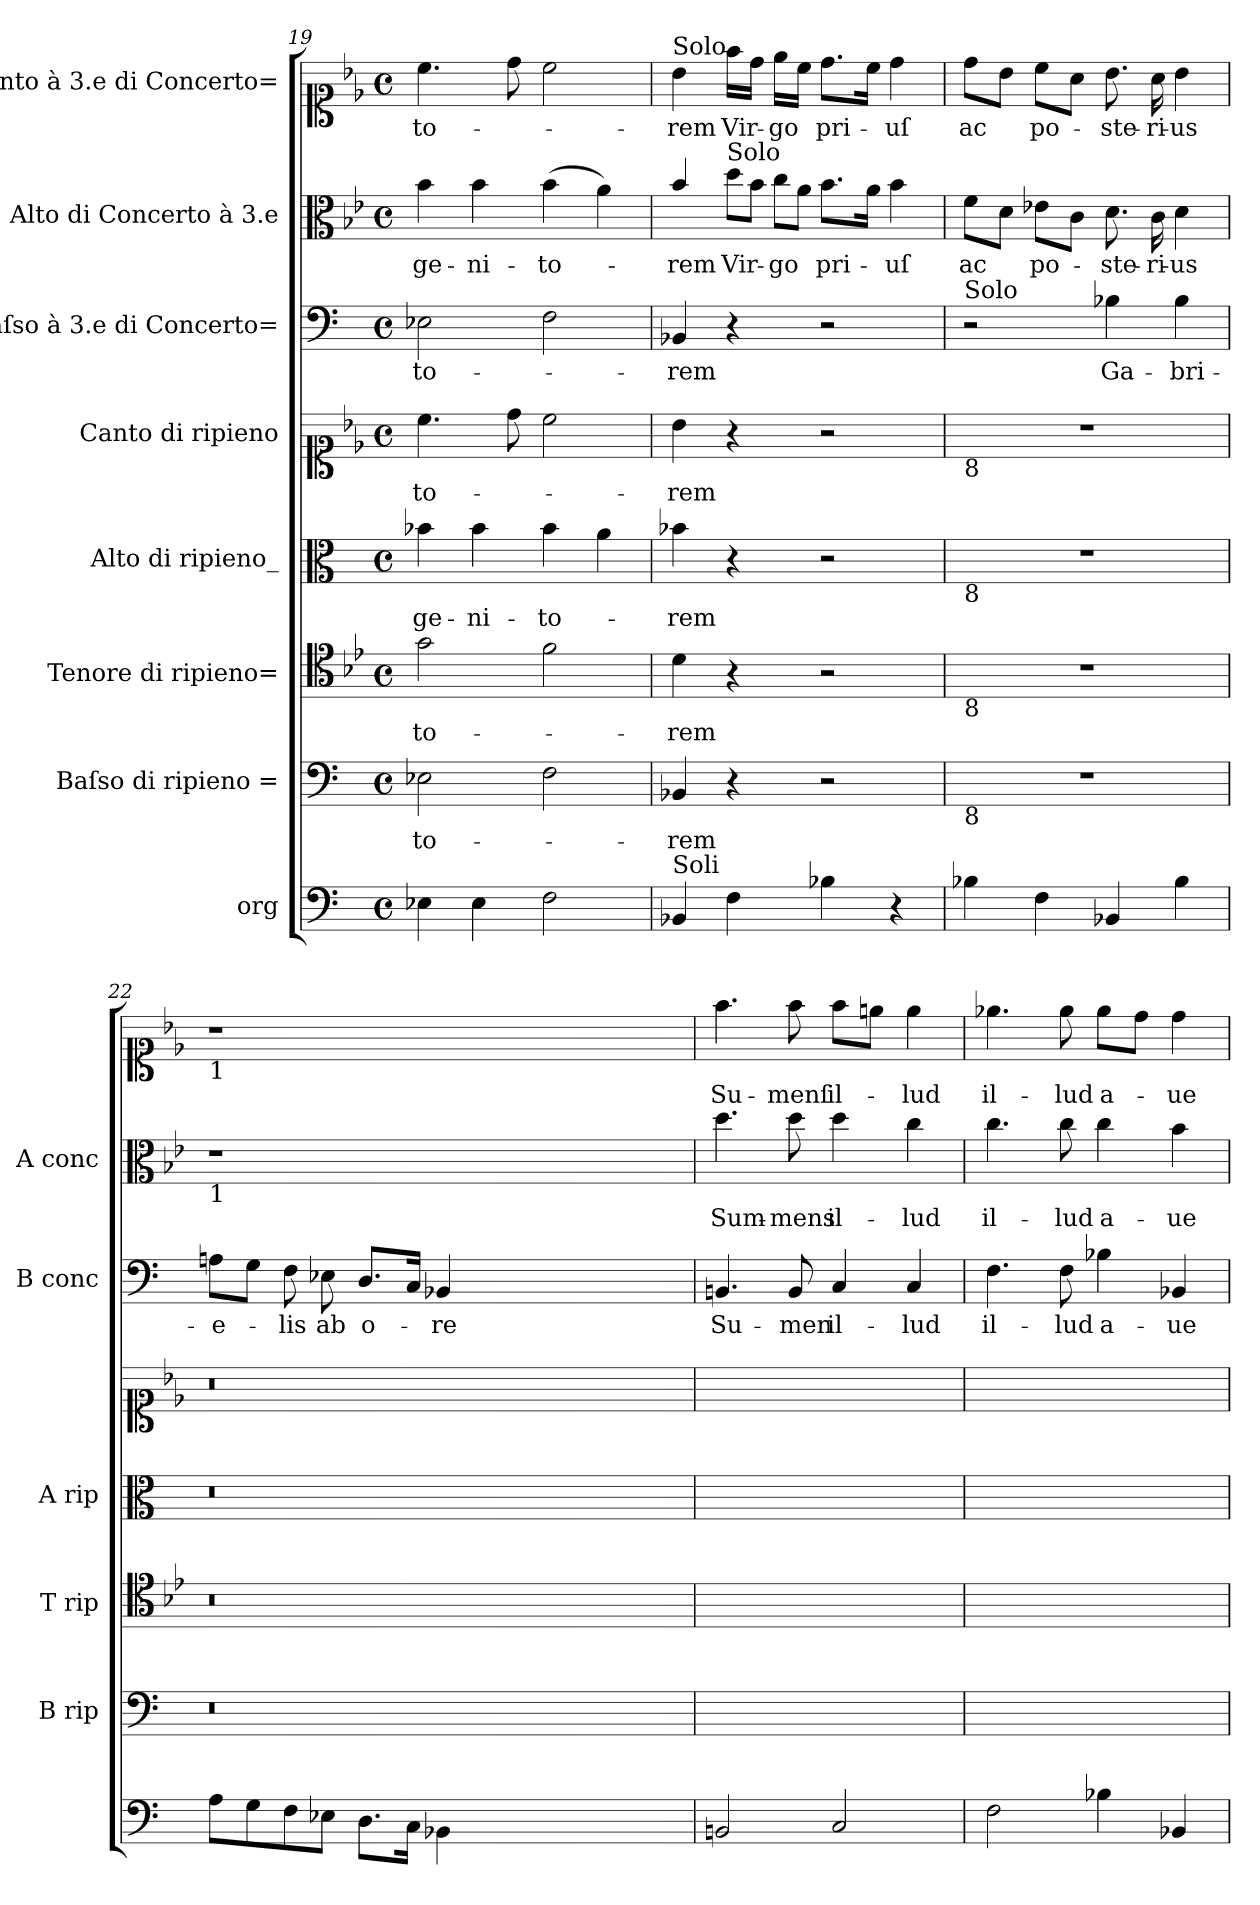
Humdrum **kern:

**kern	**kern	**text	**kern	**text	**kern	**text	**kern	**text	**kern	**text	**kern	**text	**kern	**text
*part8	*part7	*part7	*part6	*part6	*part5	*part5	*part4	*part4	*part3	*part3	*part2	*part2	*part1	*part1
*staff8	*staff7	*staff7	*staff6	*staff6	*staff5	*staff5	*staff4	*staff4	*staff3	*staff3	*staff2	*staff2	*staff1	*staff1
*I"org	*I"Baſso di ripieno =	*	*I"Tenore di ripieno=	*	*I"Alto di ripieno_	*	*I"Canto di ripieno	*	*I"Baſso à 3.e di Concerto=	*	*I"Alto di Concerto à 3.e	*	*I"Canto à 3.e di Concerto=	*
*	*I'B rip	*	*I'T rip	*	*I'A rip	*	*	*	*I'B conc	*	*I'A conc	*	*	*
*clefF4	*clefF4	*	*clefC4	*	*clefC3	*	*clefC1	*	*clefF4	*	*clefC3	*	*clefC1	*
*	*	*	*k[b-e-]	*	*	*	*k[b-e-]	*	*	*	*k[b-e-]	*	*k[b-e-]	*
*M4/4	*M4/4	*	*M4/4	*	*M4/4	*	*M4/4	*	*M4/4	*	*M4/4	*	*M4/4	*
*met(c)	*met(c)	*	*met(c)	*	*met(c)	*	*met(c)	*	*met(c)	*	*met(c)	*	*met(c)	*
=19	=19	=19	=19	=19	=19	=19	=19	=19	=19	=19	=19	=19	=19	=19
4E-\	2E-\	-to-	2g\	-to-	4b-\	ge-	4.cc\	-to-	2E-\	-to-	4b-\	ge-	4.cc\	-to-
4E-\	.	.	.	.	4b-\	-ni-	.	.	.	.	4b-\	-ni-	.	.
.	.	.	.	.	.	.	8dd\	.	.	.	.	.	8dd\	.
2F\	2F\	.	2f\	.	4b-\	-to-	2cc\	.	2F\	.	(4b-\	-to-	2cc\	.
.	.	.	.	.	4a\	.	.	.	.	.	4a\)	.	.	.
=20	=20	=20	=20	=20	=20	=20	=20	=20	=20	=20	=20	=20	=20	=20
!	!	!	!	!	!	!	!	!	!	!	!	!	!LO:TX:a:t=Solo	!
!LO:TX:a:t=Soli	!	!	!	!	!	!	!	!	!	!	!	!	!	!
4BB-/	4BB-/	-rem	4d\	-rem	4b-\	-rem	4b-\	-rem	4BB-/	-rem	4b-/	-rem	4b-\	-rem
!	!	!	!	!	!	!	!	!	!	!	!LO:TX:a:t=Solo	!	!	!
!	!	!	!	!	!	!	!	!	!	!	!LO:N:vis=8	!	!	!
4F\	4r	.	4r	.	4r	.	4r	.	4r	.	16dd\L	Vir-	16ff\LL	Vir-
!	!	!	!	!	!	!	!	!	!	!	!LO:N:vis=8	!	!	!
.	.	.	.	.	.	.	.	.	.	.	16b-\J	.	16dd\JJ	.
!	!	!	!	!	!	!	!	!	!	!	!LO:N:vis=8	!	!	!
.	.	.	.	.	.	.	.	.	.	.	16cc\L	-go	16ee-\LL	-go
!	!	!	!	!	!	!	!	!	!	!	!LO:N:vis=8	!	!	!
.	.	.	.	.	.	.	.	.	.	.	16a\J	.	16cc\JJ	.
4B-\	2r	.	2r	.	2r	.	2r	.	2r	.	8.b-\L	pri-	8.dd\L	pri-
.	.	.	.	.	.	.	.	.	.	.	16a\Jk	.	16cc\Jk	.
4r	.	.	.	.	.	.	.	.	.	.	4b-\	-uſ	4dd\	-uſ
=21	=21	=21	=21	=21	=21	=21	=21	=21	=21	=21	=21	=21	=21	=21
!	!	!	!	!	!	!	!	!	!LO:TX:a:t=Solo	!	!	!	!	!
!	!	!	!	!	!	!	!LO:TX:b:t=8	!	!	!	!	!	!	!
!	!	!	!	!	!LO:TX:b:t=8	!	!	!	!	!	!	!	!	!
!	!	!	!LO:TX:b:t=8	!	!	!	!	!	!	!	!	!	!	!
!	!LO:TX:b:t=8	!	!	!	!	!	!	!	!	!	!	!	!	!
4B-\	1r	.	1r	.	1r	.	1r	.	2r	.	8f\L	ac	8dd\L	ac
.	.	.	.	.	.	.	.	.	.	.	8d\J	.	8b-\J	.
4F\	.	.	.	.	.	.	.	.	.	.	8e-X\L	po-	8cc\L	po-
.	.	.	.	.	.	.	.	.	.	.	8c\J	.	8a\J	.
4BB-/	.	.	.	.	.	.	.	.	4B-\	Ga-	8.d\	-ste-	8.b-\	-ste-
.	.	.	.	.	.	.	.	.	.	.	16c\	-ri-	16a\	-ri-
4B-\	.	.	.	.	.	.	.	.	4B-\	-bri-	4d\	-us	4b-\	-us
=22	=22	=22	=22	=22	=22	=22	=22	=22	=22	=22	=22	=22	=22	=22
!	!	!	!	!	!	!	!	!	!	!	!	!	!LO:TX:b:t=1	!
!	!	!	!	!	!	!	!	!	!	!	!LO:TX:b:t=1	!	!	!
8A\L	0.r	.	0.r	.	0.r	.	0.r	.	8An\L	-e-	1r	.	1r	.
8G\	.	.	.	.	.	.	.	.	8G\J	.	.	.	.	.
8F\	.	.	.	.	.	.	.	.	8F\	-lis	.	.	.	.
8E-X\J	.	.	.	.	.	.	.	.	8E-X\	ab	.	.	.	.
8.D\L	.	.	.	.	.	.	.	.	8.D/L	o-	.	.	.	.
16C\Jk	.	.	.	.	.	.	.	.	16C/Jk	.	.	.	.	.
4BB-\	.	.	.	.	.	.	.	.	4BB-/	-re	.	.	.	.
0ryy	.	.	.	.	.	.	.	.	0ryy	.	0ryy	.	0ryy	.
=23	=23	=23	=23	=23	=23	=23	=23	=23	=23	=23	=23	=23	=23	=23
2BBn/	1ryy	.	1ryy	.	1ryy	.	1ryy	.	4.BBn/	Su-	4.dd\	Sum-	4.ff\	Su-
.	.	.	.	.	.	.	.	.	8BB/	-men	8dd\	-mens	8ff\	-menſ
2C/	.	.	.	.	.	.	.	.	4C/	il-	4dd\	il-	8ff\L	il-
.	.	.	.	.	.	.	.	.	.	.	.	.	8een\J	.
.	.	.	.	.	.	.	.	.	4C/	-lud	4cc\	-lud	4ee\	-lud
=24	=24	=24	=24	=24	=24	=24	=24	=24	=24	=24	=24	=24	=24	=24
2F\	1ryy	.	1ryy	.	1ryy	.	1ryy	.	4.F\	il-	4.cc\	il-	4.ee-X\	il-
.	.	.	.	.	.	.	.	.	8F\	-lud	8cc\	-lud	8ee-\	-lud
4B-\	.	.	.	.	.	.	.	.	4B-\	a-	4cc\	a-	8ee-\L	a-
.	.	.	.	.	.	.	.	.	.	.	.	.	8dd\J	.
4BB-/	.	.	.	.	.	.	.	.	4BB-/	-ue	4b-\	-ue	4dd\	-ue
=	=	=	=	=	=	=	=	=	=	=	=	=	=	=
*-	*-	*-	*-	*-	*-	*-	*-	*-	*-	*-	*-	*-	*-	*-
